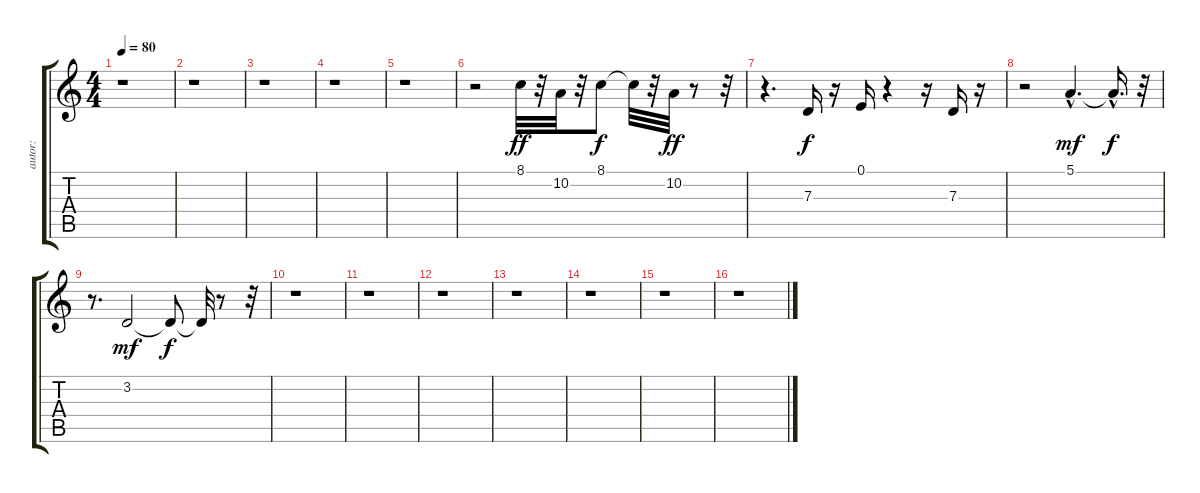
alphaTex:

\track ("autor:" "autor:") {instrument pad3polysynth}
\staff {score tabs}
\tuning (E4 B3 G3 D3 A2 E2) {hide}
\ts (4 4)
\tempo 80
\clef g2
\ks c
r.1{dy ff instrument pad3polysynth} |
r.1 |
r.1 |
r.1 |
r.1 |
r.2 8.1.32{balance 8} r.32 10.2.32 r.32 8.1.8{dy f} 8.1{t}.32 r.32 10.2.32{dy ff} r.8 r.32 |
r.4{d} 7.3.16{dy f} r.16 0.1.16 r.4 r.16 7.3.16 r.16 |
r.2 5.1{hac}.4{d dy mf} 5.1{hac t}.16{d dy f} r.32 |
r.8{d} 3.2.2{dy mf} 3.2{t}.8{dy f} 3.2{t}.32 r.8 r.32 |
r.1 |
r.1 |
r.1 |
r.1 |
r.1 |
r.1 |
r.1
